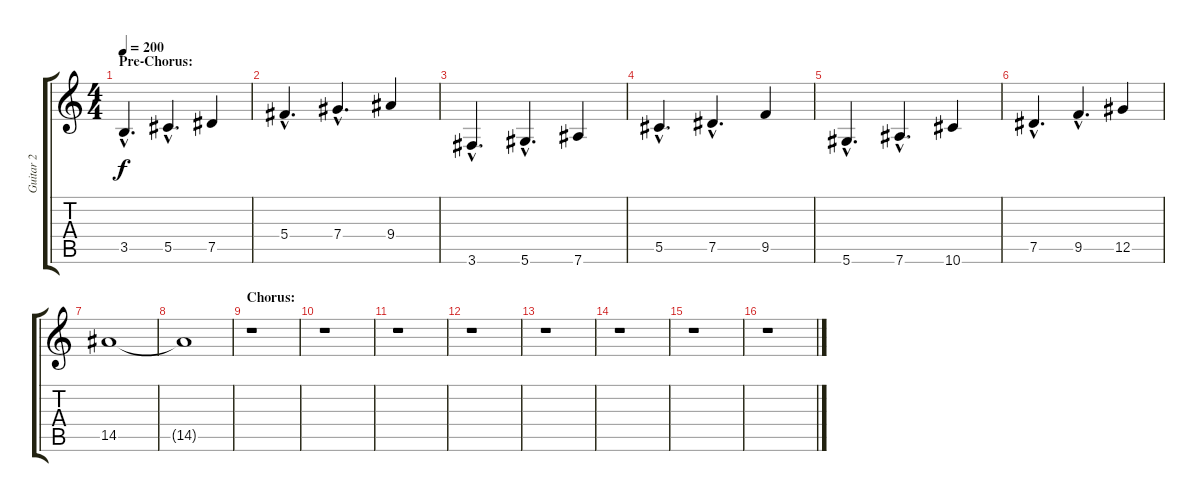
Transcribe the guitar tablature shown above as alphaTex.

\track ("Guitar 2" "Guitar 2") {instrument distortionguitar}
\staff {score tabs}
\tuning (Eb4 Bb3 Gb3 Db3 Ab2 Eb2) {hide}
\ts (4 4)
\section ("" "Pre-Chorus:")
\tempo 200
\clef g2
\ks c
3.5{hac}.4{d dy f} 5.5{hac}.4{d} 7.5.4 |
5.4{hac}.4{d} 7.4{hac}.4{d} 9.4.4 |
3.6{hac}.4{d} 5.6{hac}.4{d} 7.6.4 |
5.5{hac}.4{d} 7.5{hac}.4{d} 9.5.4 |
5.6{hac}.4{d} 7.6{hac}.4{d} 10.6.4 |
7.5{hac}.4{d} 9.5{hac}.4{d} 12.5.4 |
14.5.1 |
14.5{t}.1 |
\section ("" "Chorus:")
r.1 |
r.1 |
r.1 |
r.1 |
r.1 |
r.1 |
r.1 |
r.1
